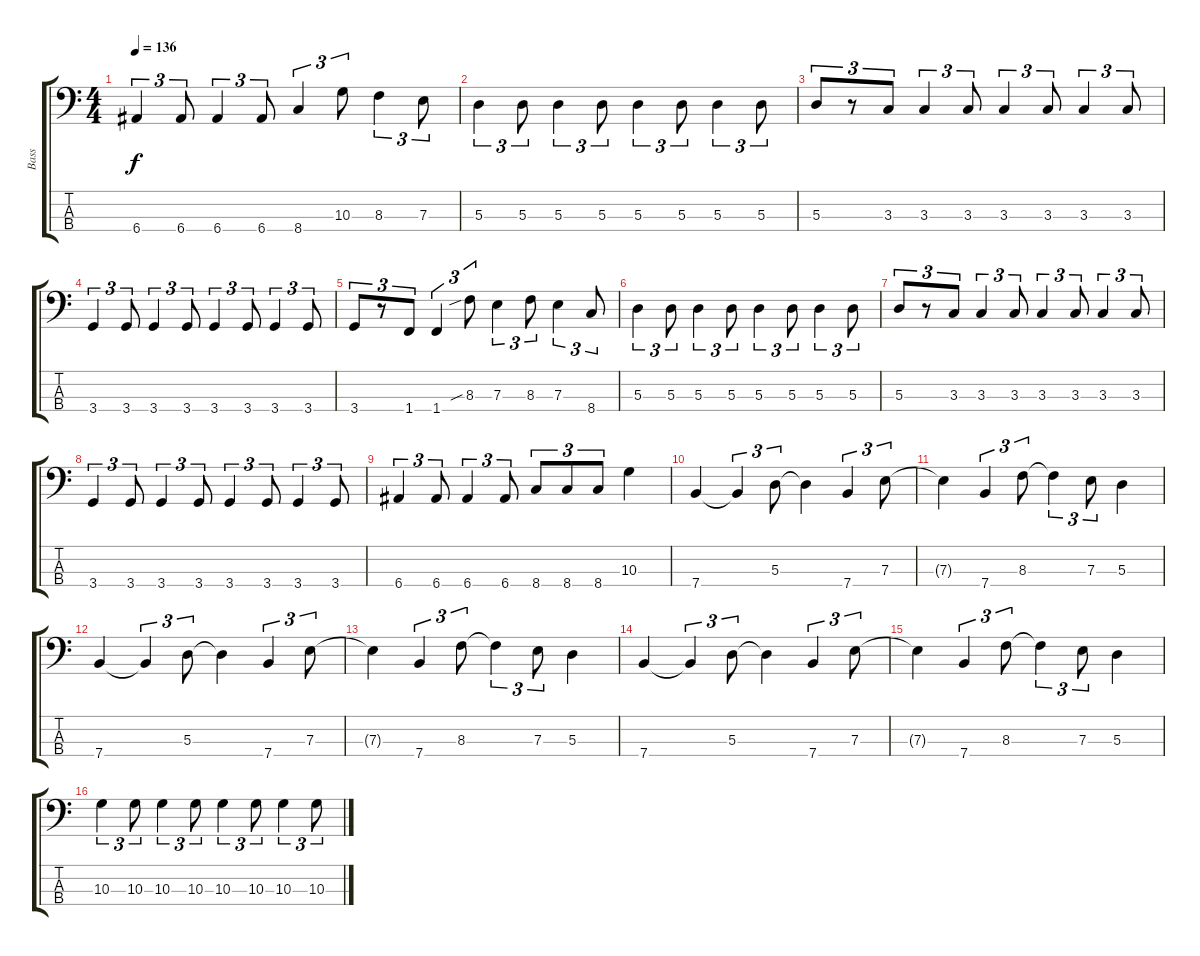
\track ("Bass" "Bass") {instrument electricbasspick}
\staff {score tabs}
\tuning (G2 D2 A1 E1) {hide}
\ts (4 4)
\tempo 136
\clef f4
\ks c
6.4.4{tu (3 2) dy f} 6.4.8{tu (3 2)} 6.4.4{tu (3 2)} 6.4.8{tu (3 2)} 8.4.4{tu (3 2)} 10.3.8{tu (3 2)} 8.3.4{tu (3 2)} 7.3.8{tu (3 2)} |
5.3.4{tu (3 2)} 5.3.8{tu (3 2)} 5.3.4{tu (3 2)} 5.3.8{tu (3 2)} 5.3.4{tu (3 2)} 5.3.8{tu (3 2)} 5.3.4{tu (3 2)} 5.3.8{tu (3 2)} |
5.3.8{tu (3 2)} r.8{tu (3 2)} 3.3.8{tu (3 2)} 3.3.4{tu (3 2)} 3.3.8{tu (3 2)} 3.3.4{tu (3 2)} 3.3.8{tu (3 2)} 3.3.4{tu (3 2)} 3.3.8{tu (3 2)} |
3.4.4{tu (3 2)} 3.4.8{tu (3 2)} 3.4.4{tu (3 2)} 3.4.8{tu (3 2)} 3.4.4{tu (3 2)} 3.4.8{tu (3 2)} 3.4.4{tu (3 2)} 3.4.8{tu (3 2)} |
3.4.8{tu (3 2)} r.8{tu (3 2)} 1.4.8{tu (3 2)} 1.4.4{tu (3 2)} 8.3{sib}.8{tu (3 2)} 7.3.4{tu (3 2)} 8.3.8{tu (3 2)} 7.3.4{tu (3 2)} 8.4.8{tu (3 2)} |
5.3.4{tu (3 2)} 5.3.8{tu (3 2)} 5.3.4{tu (3 2)} 5.3.8{tu (3 2)} 5.3.4{tu (3 2)} 5.3.8{tu (3 2)} 5.3.4{tu (3 2)} 5.3.8{tu (3 2)} |
5.3.8{tu (3 2)} r.8{tu (3 2)} 3.3.8{tu (3 2)} 3.3.4{tu (3 2)} 3.3.8{tu (3 2)} 3.3.4{tu (3 2)} 3.3.8{tu (3 2)} 3.3.4{tu (3 2)} 3.3.8{tu (3 2)} |
3.4.4{tu (3 2)} 3.4.8{tu (3 2)} 3.4.4{tu (3 2)} 3.4.8{tu (3 2)} 3.4.4{tu (3 2)} 3.4.8{tu (3 2)} 3.4.4{tu (3 2)} 3.4.8{tu (3 2)} |
6.4.4{tu (3 2)} 6.4.8{tu (3 2)} 6.4.4{tu (3 2)} 6.4.8{tu (3 2)} 8.4.8{tu (3 2)} 8.4.8{tu (3 2)} 8.4.8{tu (3 2)} 10.3.4 |
7.4.4 7.4{t}.4{tu (3 2)} 5.3.8{tu (3 2)} 5.3{t}.4 7.4.4{tu (3 2)} 7.3.8{tu (3 2)} |
7.3{t}.4 7.4.4{tu (3 2)} 8.3.8{tu (3 2)} 8.3{t}.4{tu (3 2)} 7.3.8{tu (3 2)} 5.3.4 |
7.4.4 7.4{t}.4{tu (3 2)} 5.3.8{tu (3 2)} 5.3{t}.4 7.4.4{tu (3 2)} 7.3.8{tu (3 2)} |
7.3{t}.4 7.4.4{tu (3 2)} 8.3.8{tu (3 2)} 8.3{t}.4{tu (3 2)} 7.3.8{tu (3 2)} 5.3.4 |
7.4.4 7.4{t}.4{tu (3 2)} 5.3.8{tu (3 2)} 5.3{t}.4 7.4.4{tu (3 2)} 7.3.8{tu (3 2)} |
7.3{t}.4 7.4.4{tu (3 2)} 8.3.8{tu (3 2)} 8.3{t}.4{tu (3 2)} 7.3.8{tu (3 2)} 5.3.4 |
10.3.4{tu (3 2)} 10.3.8{tu (3 2)} 10.3.4{tu (3 2)} 10.3.8{tu (3 2)} 10.3.4{tu (3 2)} 10.3.8{tu (3 2)} 10.3.4{tu (3 2)} 10.3.8{tu (3 2)}
